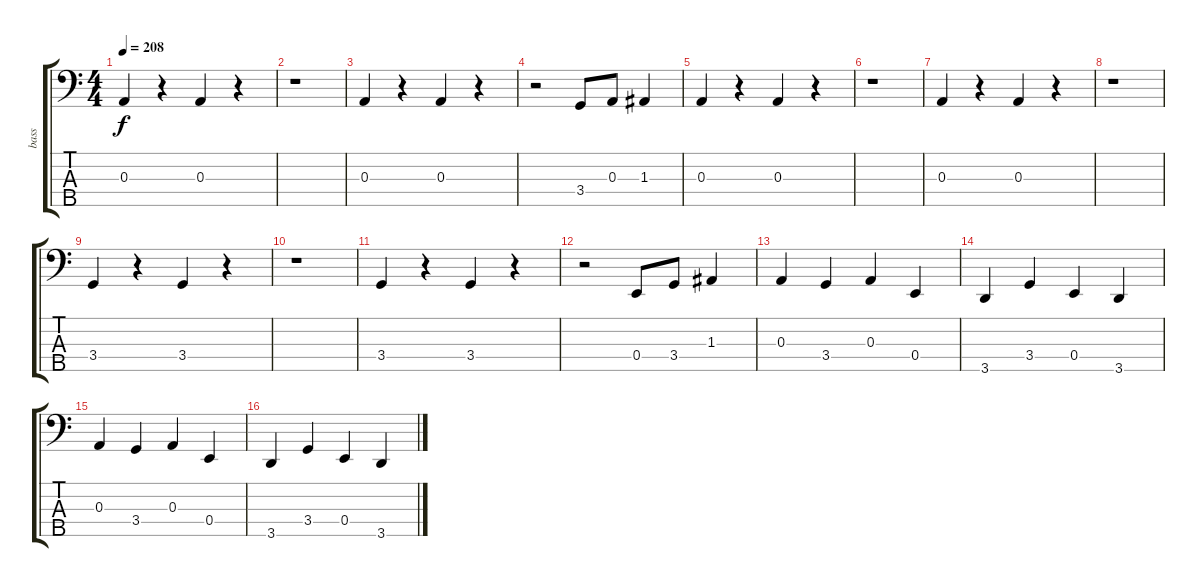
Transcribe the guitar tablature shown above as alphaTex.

\track ("bass" "bass") {instrument electricbassfinger}
\staff {score tabs}
\tuning (G2 D2 A1 E1 B0) {hide}
\ts (4 4)
\tempo 208
\clef f4
\ks c
0.3.4{dy f} r.4 0.3.4 r.4 |
r.1 |
0.3.4 r.4 0.3.4 r.4 |
r.2 3.4.8 0.3.8 1.3.4 |
0.3.4 r.4 0.3.4 r.4 |
r.1 |
0.3.4 r.4 0.3.4 r.4 |
r.1 |
3.4.4 r.4 3.4.4 r.4 |
r.1 |
3.4.4 r.4 3.4.4 r.4 |
r.2 0.4.8 3.4.8 1.3.4 |
0.3.4 3.4.4 0.3.4 0.4.4 |
3.5.4 3.4.4 0.4.4 3.5.4 |
0.3.4 3.4.4 0.3.4 0.4.4 |
3.5.4 3.4.4 0.4.4 3.5.4
